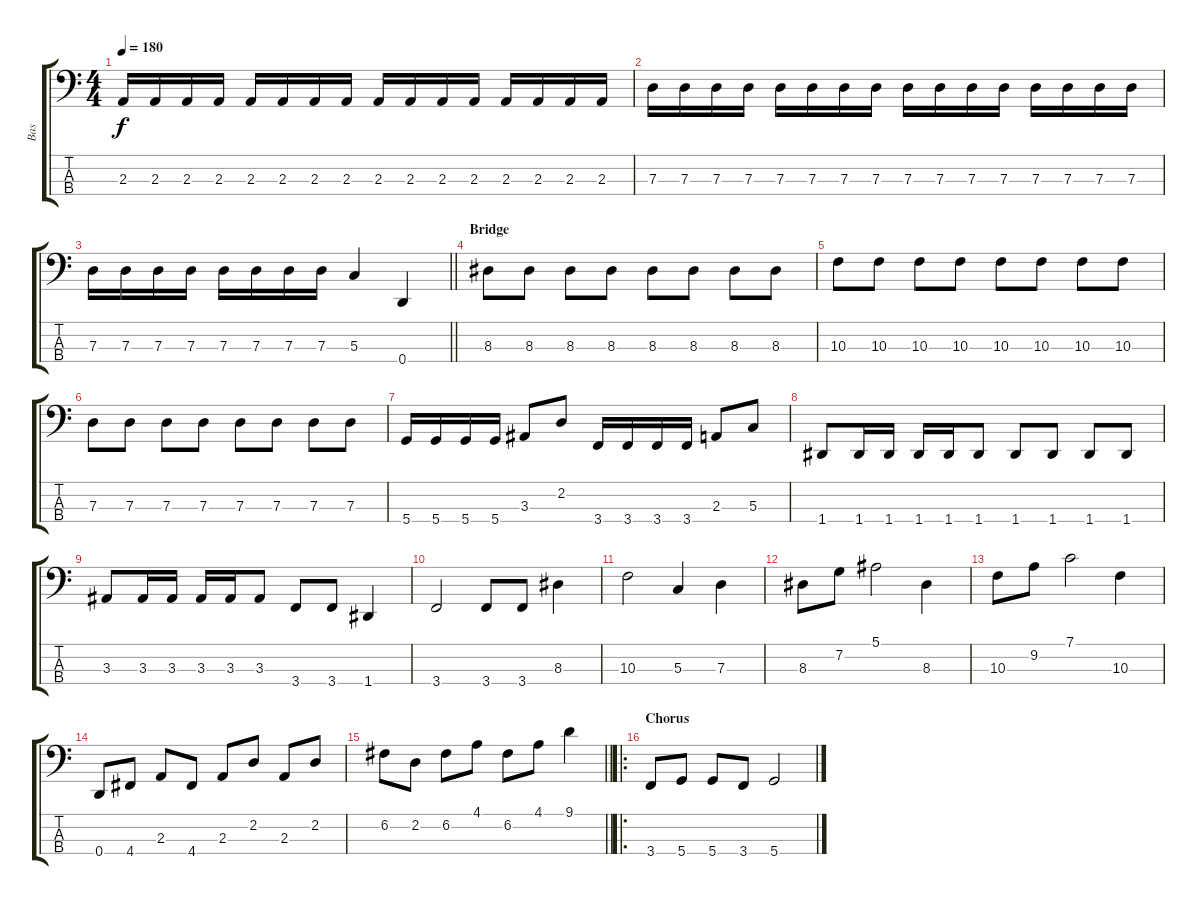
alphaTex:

\track ("Bas" "Bas") {instrument electricbassfinger}
\staff {score tabs}
\tuning (F2 C2 G1 D1) {hide}
\ts (4 4)
\tempo 180
\clef f4
\ks c
2.3.16{dy f} 2.3.16 2.3.16 2.3.16 2.3.16 2.3.16 2.3.16 2.3.16 2.3.16 2.3.16 2.3.16 2.3.16 2.3.16 2.3.16 2.3.16 2.3.16 |
7.3.16 7.3.16 7.3.16 7.3.16 7.3.16 7.3.16 7.3.16 7.3.16 7.3.16 7.3.16 7.3.16 7.3.16 7.3.16 7.3.16 7.3.16 7.3.16 |
\barLineRight lightlight
7.3.16 7.3.16 7.3.16 7.3.16 7.3.16 7.3.16 7.3.16 7.3.16 5.3.4 0.4.4 |
\section ("" "Bridge")
8.3.8 8.3.8 8.3.8 8.3.8 8.3.8 8.3.8 8.3.8 8.3.8 |
10.3.8 10.3.8 10.3.8 10.3.8 10.3.8 10.3.8 10.3.8 10.3.8 |
7.3.8 7.3.8 7.3.8 7.3.8 7.3.8 7.3.8 7.3.8 7.3.8 |
5.4.16 5.4.16 5.4.16 5.4.16 3.3.8 2.2.8 3.4.16 3.4.16 3.4.16 3.4.16 2.3.8 5.3.8 |
1.4.8 1.4.16 1.4.16 1.4.16 1.4.16 1.4.8 1.4.8 1.4.8 1.4.8 1.4.8 |
3.3.8 3.3.16 3.3.16 3.3.16 3.3.16 3.3.8 3.4.8 3.4.8 1.4.4 |
3.4.2 3.4.8 3.4.8 8.3.4 |
10.3.2 5.3.4 7.3.4 |
8.3.8 7.2.8 5.1.2 8.3.4 |
10.3.8 9.2.8 7.1.2 10.3.4 |
0.4.8 4.4.8 2.3.8 4.4.8 2.3.8 2.2.8 2.3.8 2.2.8 |
\barLineRight lightlight
6.2.8 2.2.8 6.2.8 4.1.8 6.2.8 4.1.8 9.1.4 |
\ro
\section ("" "Chorus")
3.4.8 5.4.8 5.4.8 3.4.8 5.4.2
